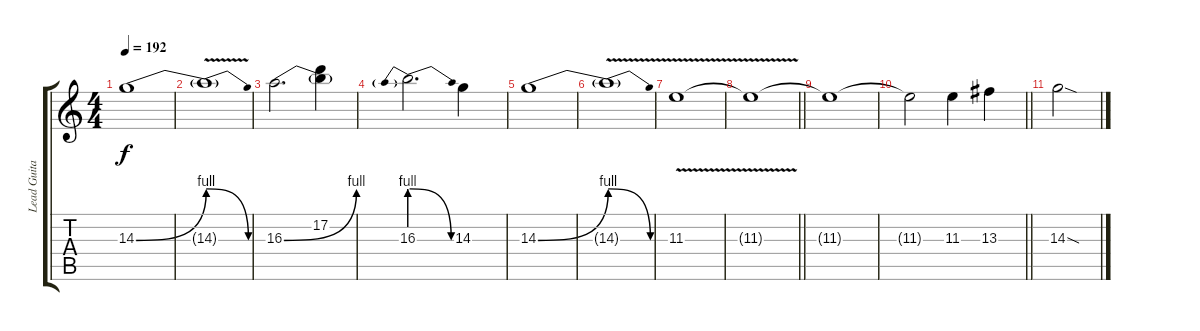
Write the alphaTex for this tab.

\track ("Lead Guitar 2" "Lead Guita") {instrument distortionguitar}
\staff {score tabs}
\tuning (D4 A3 F3 C3 G2 C2) {hide}
\ts (4 4)
\tempo 192
\clef g2
\ks aminor
14.3{be (bend 0 0 60 4)}.1{dy f} |
14.3{be (release 0 4 60 0) v t}.1 |
16.3{be (bend 0 0 60 4)}.2{d} (17.2 16.3{t}).4 |
16.3{be (prebendrelease 0 4 60 0)}.2{d} 14.3.4 |
14.3{be (bend 0 0 60 4)}.1 |
14.3{be (release 0 4 60 0) v t}.1 |
11.3{v}.1 |
\barLineRight lightlight
11.3{t}.1 |
11.3{t}.1 |
\barLineRight lightlight
11.3{t}.2 11.3.4 13.3.4 |
14.3{sod}.2
